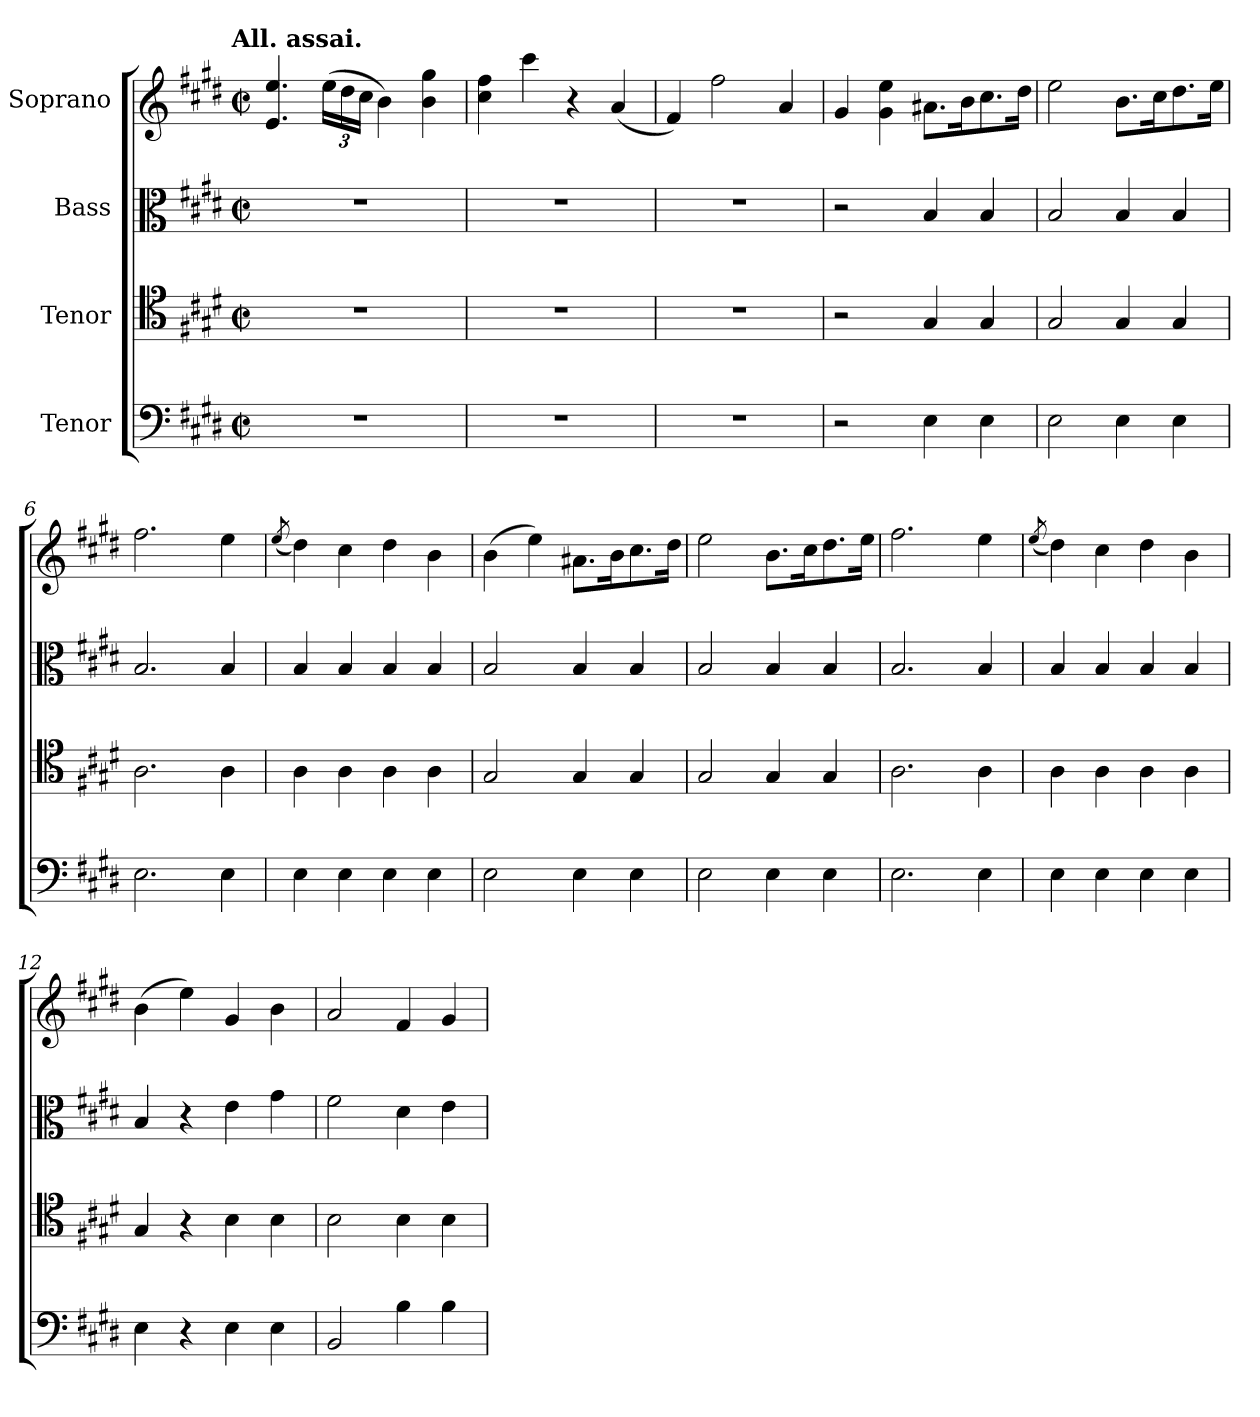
**kern	**kern	**kern	**kern
*part4	*part3	*part2	*part1
*staff4	*staff3	*staff2	*staff1
*I"Tenor	*I"Tenor	*I"Bass	*I"Soprano
*clefF4	*clefC4	*clefC3	*clefG2
*k[f#c#g#d#]	*k[f#c#g#d#]	*k[f#c#g#d#]	*k[f#c#g#d#]
!!LO:TX:omd:t=All. assai.
*M2/2	*M2/2	*M2/2	*M2/2
*met(c|)	*met(c|)	*met(c|)	*met(c|)
*MM120	*MM120	*MM120	*MM120
=1	=1	=1	=1
1r	1r	1r	4.e/ 4.ee/
*	*	*	*Xbrackettup
.	.	.	(>24ee\LL
.	.	.	24dd#\
.	.	.	24cc#\JJ
.	.	.	4b\)
.	.	.	4b\ 4gg#\
=2	=2	=2	=2
1r	1r	1r	4cc#\ 4ff#\
.	.	.	4ccc#\
.	.	.	4r
.	.	.	(<4a/
=3	=3	=3	=3
1r	1r	1r	4f#/)
.	.	.	2ff#\
.	.	.	4a/
=4	=4	=4	=4
2r	2r	2r	4g#/
.	.	.	4g#\ 4ee\
4E\	4G#/	4B/	8.a#X\L
.	.	.	16b\k
4E\	4G#/	4B/	8.cc#\
.	.	.	16dd#\Jk
=5	=5	=5	=5
2E\	2G#/	2B/	2ee\
4E\	4G#/	4B/	8.b\L
.	.	.	16cc#\k
4E\	4G#/	4B/	8.dd#\
.	.	.	16ee\Jk
!!LO:LB:g=z
=6	=6	=6	=6
2.E\	2.A\	2.B/	2.ff#\
4E\	4A\	4B/	4ee\
=7	=7	=7	=7
.	.	.	(<8qee/
4E\	4A\	4B/	4dd#\)
4E\	4A\	4B/	4cc#\
4E\	4A\	4B/	4dd#\
4E\	4A\	4B/	4b\
=8	=8	=8	=8
2E\	2G#/	2B/	(>4b\
.	.	.	4ee\)
4E\	4G#/	4B/	8.a#X\L
.	.	.	16b\k
4E\	4G#/	4B/	8.cc#\
.	.	.	16dd#\Jk
=9	=9	=9	=9
2E\	2G#/	2B/	2ee\
4E\	4G#/	4B/	8.b\L
.	.	.	16cc#\k
4E\	4G#/	4B/	8.dd#\
.	.	.	16ee\Jk
=10	=10	=10	=10
2.E\	2.A\	2.B/	2.ff#\
4E\	4A\	4B/	4ee\
!!LO:LB:g=z
=11	=11	=11	=11
.	.	.	(<8qee/
4E\	4A\	4B/	4dd#\)
4E\	4A\	4B/	4cc#\
4E\	4A\	4B/	4dd#\
4E\	4A\	4B/	4b\
=12	=12	=12	=12
4E\	4G#/	4B/	(>4b\
4r	4r	4r	4ee\)
4E\	4B\	4e\	4g#/
4E\	4B\	4g#\	4b\
=13	=13	=13	=13
2BB/	2B\	2f#\	2a/
4B\	4B\	4d#\	4f#/
4B\	4B\	4e\	4g#/
=	=	=	=
*-	*-	*-	*-
